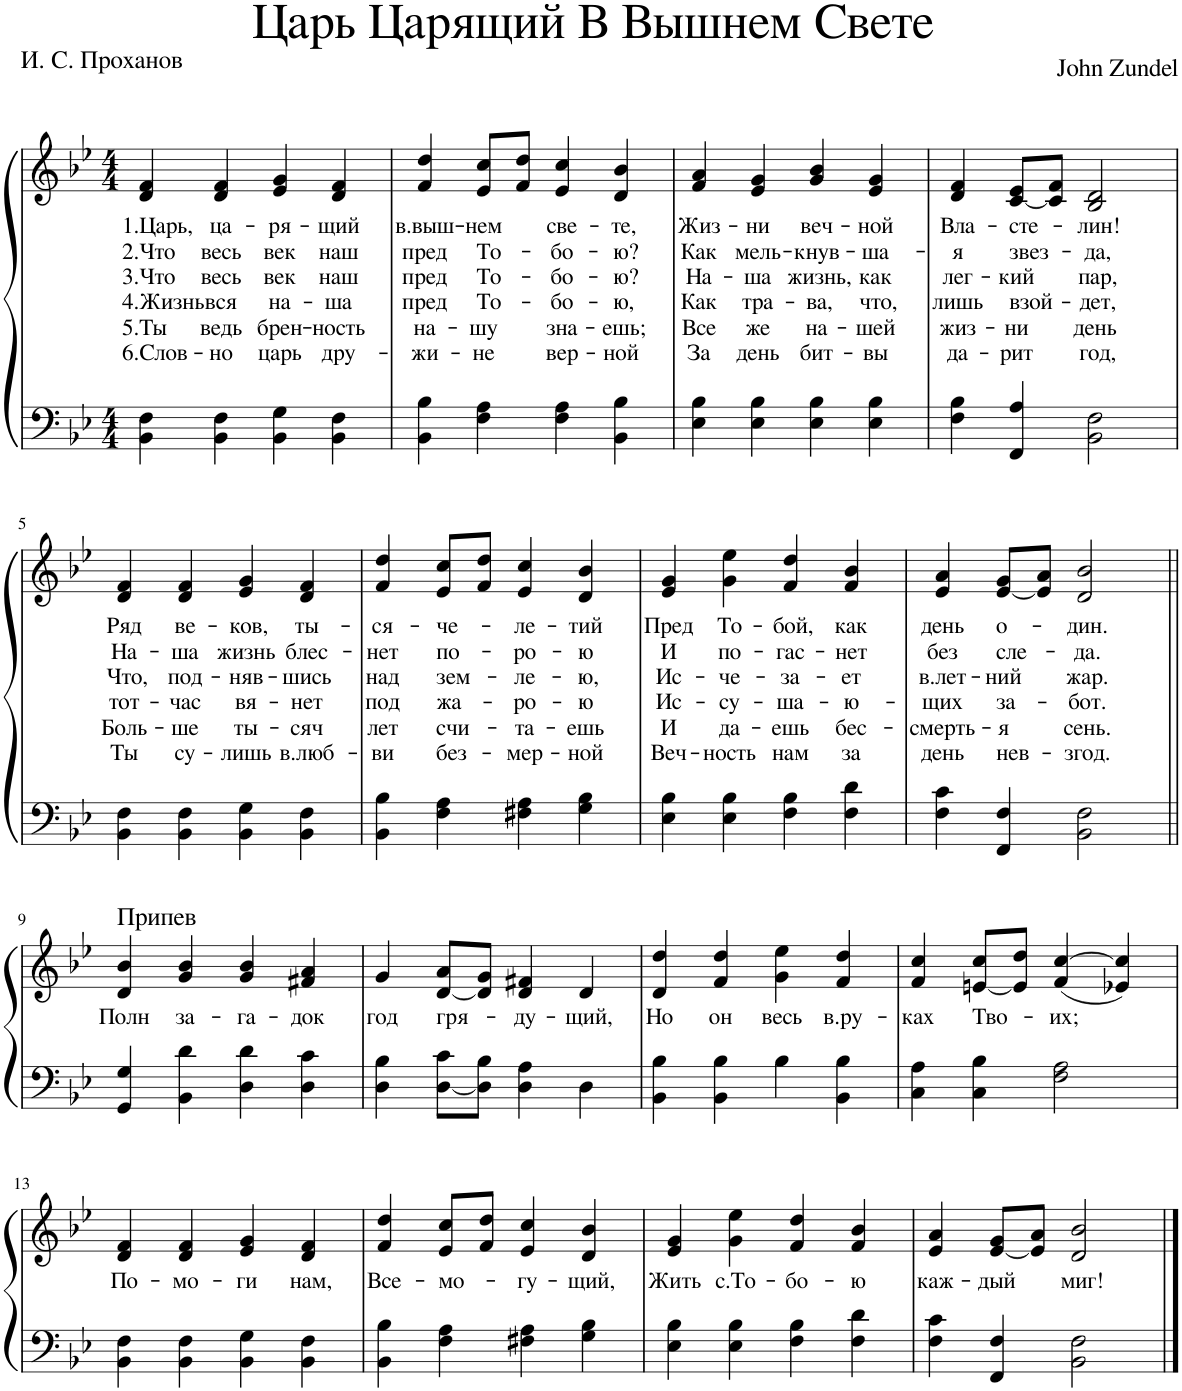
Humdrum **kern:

**kern	**kern	**text	**text	**text	**text	**text	**text
*part1	*part1	*part1	*part1	*part1	*part1	*part1	*part1
*staff2	*staff1	*staff1	*staff1	*staff1	*staff1	*staff1	*staff1
*I"Piano	*	*	*	*	*	*	*
*I'Pno.	*	*	*	*	*	*	*
*clefF4	*clefG2	*	*	*	*	*	*
*k[b-e-]	*k[b-e-]	*	*	*	*	*	*
*M4/4	*M4/4	*	*	*	*	*	*
=1	=1	=1	=1	=1	=1	=1	=1
!	!	!LO:LY:b	!LO:LY:b	!LO:LY:b	!LO:LY:b	!LO:LY:b	!LO:LY:b
4BB-\ 4F\	4d/ 4f/	1.Царь,	2.Что	3.Что	4.Жизнь	5.Ты	6.Слов-
!	!	!LO:LY:b	!LO:LY:b	!LO:LY:b	!LO:LY:b	!LO:LY:b	!LO:LY:b
4BB-\ 4F\	4d/ 4f/	ца-	весь	весь	вся	ведь	-но
!	!	!LO:LY:b	!LO:LY:b	!LO:LY:b	!LO:LY:b	!LO:LY:b	!LO:LY:b
4BB-\ 4G\	4e-/ 4g/	-ря-	век	век	на-	брен-	царь
!	!	!LO:LY:b	!LO:LY:b	!LO:LY:b	!LO:LY:b	!LO:LY:b	!LO:LY:b
4BB-\ 4F\	4d/ 4f/	-щий	наш	наш	-ша	-ность	дру-
=2	=2	=2	=2	=2	=2	=2	=2
!	!	!LO:LY:b	!LO:LY:b	!LO:LY:b	!LO:LY:b	!LO:LY:b	!LO:LY:b
4BB-\ 4B-\	4f/ 4dd/	в.выш-	пред	пред	пред	на-	-жи-
!	!	!LO:LY:b	!LO:LY:b	!LO:LY:b	!LO:LY:b	!LO:LY:b	!LO:LY:b
4F\ 4A\	8e-/ 8cc/L	-нем	То-	То-	То-	-шу	-не
.	8f/ 8dd/J	.	.	.	.	.	.
!	!	!LO:LY:b	!LO:LY:b	!LO:LY:b	!LO:LY:b	!LO:LY:b	!LO:LY:b
4F\ 4A\	4e-/ 4cc/	све-	-бо-	-бо-	-бо-	зна-	вер-
!	!	!LO:LY:b	!LO:LY:b	!LO:LY:b	!LO:LY:b	!LO:LY:b	!LO:LY:b
4BB-\ 4B-\	4d/ 4b-/	-те,	-ю?	-ю?	-ю,	-ешь;	-ной
=3	=3	=3	=3	=3	=3	=3	=3
!	!	!LO:LY:b	!LO:LY:b	!LO:LY:b	!LO:LY:b	!LO:LY:b	!LO:LY:b
4E-\ 4B-\	4f/ 4a/	Жиз-	Как	На-	Как	Все	За
!	!	!LO:LY:b	!LO:LY:b	!LO:LY:b	!LO:LY:b	!LO:LY:b	!LO:LY:b
4E-\ 4B-\	4e-/ 4g/	-ни	мель-	-ша	тра-	же	день
!	!	!LO:LY:b	!LO:LY:b	!LO:LY:b	!LO:LY:b	!LO:LY:b	!LO:LY:b
4E-\ 4B-\	4g/ 4b-/	веч-	-кнув-	жизнь,	-ва,	на-	бит-
!	!	!LO:LY:b	!LO:LY:b	!LO:LY:b	!LO:LY:b	!LO:LY:b	!LO:LY:b
4E-\ 4B-\	4e-/ 4g/	-ной	-ша-	как	что,	-шей	-вы
=4	=4	=4	=4	=4	=4	=4	=4
!	!	!LO:LY:b	!LO:LY:b	!LO:LY:b	!LO:LY:b	!LO:LY:b	!LO:LY:b
4F\ 4B-\	4d/ 4f/	Вла-	-я	лег-	лишь	жиз-	да-
!	!	!LO:LY:b	!LO:LY:b	!LO:LY:b	!LO:LY:b	!LO:LY:b	!LO:LY:b
4FF/ 4A/	[8c/ 8e-/L	-сте-	звез-	-кий	взой-	-ни	-рит
.	8c/] 8f/J	.	.	.	.	.	.
!	!	!LO:LY:b	!LO:LY:b	!LO:LY:b	!LO:LY:b	!LO:LY:b	!LO:LY:b
2BB-\ 2F\	2B-/ 2d/	-лин!	-да,	пар,	-дет,	день	год,
!!LO:LB:g=z
=5	=5	=5	=5	=5	=5	=5	=5
!	!	!LO:LY:b	!LO:LY:b	!LO:LY:b	!LO:LY:b	!LO:LY:b	!LO:LY:b
4BB-\ 4F\	4d/ 4f/	Ряд	На-	Что,	тот-	Боль-	Ты
!	!	!LO:LY:b	!LO:LY:b	!LO:LY:b	!LO:LY:b	!LO:LY:b	!LO:LY:b
4BB-\ 4F\	4d/ 4f/	ве-	-ша	под-	-час	-ше	су-
!	!	!LO:LY:b	!LO:LY:b	!LO:LY:b	!LO:LY:b	!LO:LY:b	!LO:LY:b
4BB-\ 4G\	4e-/ 4g/	-ков,	жизнь	-няв-	вя-	ты-	-лишь
!	!	!LO:LY:b	!LO:LY:b	!LO:LY:b	!LO:LY:b	!LO:LY:b	!LO:LY:b
4BB-\ 4F\	4d/ 4f/	ты-	блес-	-шись	-нет	-сяч	в.люб-
=6	=6	=6	=6	=6	=6	=6	=6
!	!	!LO:LY:b	!LO:LY:b	!LO:LY:b	!LO:LY:b	!LO:LY:b	!LO:LY:b
4BB-\ 4B-\	4f/ 4dd/	-ся-	-нет	над	под	лет	-ви
!	!	!LO:LY:b	!LO:LY:b	!LO:LY:b	!LO:LY:b	!LO:LY:b	!LO:LY:b
4F\ 4A\	8e-/ 8cc/L	-че-	по-	зем-	жа-	счи-	без-
.	8f/ 8dd/J	.	.	.	.	.	.
!	!	!LO:LY:b	!LO:LY:b	!LO:LY:b	!LO:LY:b	!LO:LY:b	!LO:LY:b
4F#X\ 4A\	4e-/ 4cc/	-ле-	-ро-	-ле-	-ро-	-та-	-мер-
!	!	!LO:LY:b	!LO:LY:b	!LO:LY:b	!LO:LY:b	!LO:LY:b	!LO:LY:b
4G\ 4B-\	4d/ 4b-/	-тий	-ю	-ю,	-ю	-ешь	-ной
=7	=7	=7	=7	=7	=7	=7	=7
!	!	!LO:LY:b	!LO:LY:b	!LO:LY:b	!LO:LY:b	!LO:LY:b	!LO:LY:b
4E-\ 4B-\	4e-/ 4g/	Пред	И	Ис-	Ис-	И	Веч-
!	!	!LO:LY:b	!LO:LY:b	!LO:LY:b	!LO:LY:b	!LO:LY:b	!LO:LY:b
4E-\ 4B-\	4g\ 4ee-\	То-	по-	-че-	-су-	да-	-ность
!	!	!LO:LY:b	!LO:LY:b	!LO:LY:b	!LO:LY:b	!LO:LY:b	!LO:LY:b
4F\ 4B-\	4f/ 4dd/	-бой,	-гас-	-за-	-ша-	-ешь	нам
!	!	!LO:LY:b	!LO:LY:b	!LO:LY:b	!LO:LY:b	!LO:LY:b	!LO:LY:b
4F\ 4d\	4f/ 4b-/	как	-нет	-ет	-ю-	бес-	за
=8	=8	=8	=8	=8	=8	=8	=8
!	!	!LO:LY:b	!LO:LY:b	!LO:LY:b	!LO:LY:b	!LO:LY:b	!LO:LY:b
4F\ 4c\	4e-/ 4a/	день	без	в.лет-	-щих	-смерть-	день
!	!	!LO:LY:b	!LO:LY:b	!LO:LY:b	!LO:LY:b	!LO:LY:b	!LO:LY:b
4FF/ 4F/	[8e-/ 8g/L	о-	сле-	-ний	за-	-я	нев-
.	8e-/] 8a/J	.	.	.	.	.	.
!	!	!LO:LY:b	!LO:LY:b	!LO:LY:b	!LO:LY:b	!LO:LY:b	!LO:LY:b
2BB-\ 2F\	2d/ 2b-/	-дин.	-да.	жар.	-бот.	сень.	-згод.
!!LO:LB:g=z
=9||	=9||	=9||	=9||	=9||	=9||	=9||	=9||
!	!LO:TX:a:t=Припев	!	!	!	!	!	!
!	!	!LO:LY:b	!	!	!	!	!
4GG/ 4G/	4d/ 4b-/	Полн	.	.	.	.	.
!	!	!LO:LY:b	!	!	!	!	!
4BB-\ 4d\	4g/ 4b-/	за-	.	.	.	.	.
!	!	!LO:LY:b	!	!	!	!	!
4D\ 4d\	4g/ 4b-/	-га-	.	.	.	.	.
!	!	!LO:LY:b	!	!	!	!	!
4D\ 4c\	4f#X/ 4a/	-док	.	.	.	.	.
=10	=10	=10	=10	=10	=10	=10	=10
!	!	!LO:LY:b	!	!	!	!	!
4D\ 4B-\	4g/	год	.	.	.	.	.
!	!	!LO:LY:b	!	!	!	!	!
[8D\ 8c\L	[8d/ 8a/L	гря-	.	.	.	.	.
8D\] 8B-\J	8d/] 8g/J	.	.	.	.	.	.
!	!	!LO:LY:b	!	!	!	!	!
4D\ 4A\	4d/ 4f#X/	-ду-	.	.	.	.	.
!	!	!LO:LY:b	!	!	!	!	!
4D\	4d/	-щий,	.	.	.	.	.
=11	=11	=11	=11	=11	=11	=11	=11
!	!	!LO:LY:b	!	!	!	!	!
4BB-\ 4B-\	4d/ 4dd/	Но	.	.	.	.	.
!	!	!LO:LY:b	!	!	!	!	!
4BB-\ 4B-\	4f/ 4dd/	он	.	.	.	.	.
!	!	!LO:LY:b	!	!	!	!	!
4B-\	4g\ 4ee-\	весь	.	.	.	.	.
!	!	!LO:LY:b	!	!	!	!	!
4BB-\ 4B-\	4f/ 4dd/	в.ру-	.	.	.	.	.
=12	=12	=12	=12	=12	=12	=12	=12
!	!	!LO:LY:b	!	!	!	!	!
4C\ 4A\	4f/ 4cc/	-ках	.	.	.	.	.
!	!	!LO:LY:b	!	!	!	!	!
4C\ 4B-\	[8en/ 8cc/L	Тво-	.	.	.	.	.
.	8e/] 8dd/J	.	.	.	.	.	.
!	!	!LO:LY:b	!	!	!	!	!
2F\ 2A\	(<4f/ [4cc/	-их;	.	.	.	.	.
.	4e-X/ 4cc/])	.	.	.	.	.	.
!!LO:LB:g=z
=13	=13	=13	=13	=13	=13	=13	=13
!	!	!LO:LY:b	!	!	!	!	!
4BB-\ 4F\	4d/ 4f/	По-	.	.	.	.	.
!	!	!LO:LY:b	!	!	!	!	!
4BB-\ 4F\	4d/ 4f/	-мо-	.	.	.	.	.
!	!	!LO:LY:b	!	!	!	!	!
4BB-\ 4G\	4e-/ 4g/	-ги	.	.	.	.	.
!	!	!LO:LY:b	!	!	!	!	!
4BB-\ 4F\	4d/ 4f/	нам,	.	.	.	.	.
=14	=14	=14	=14	=14	=14	=14	=14
!	!	!LO:LY:b	!	!	!	!	!
4BB-\ 4B-\	4f/ 4dd/	Все-	.	.	.	.	.
!	!	!LO:LY:b	!	!	!	!	!
4F\ 4A\	8e-/ 8cc/L	-мо-	.	.	.	.	.
.	8f/ 8dd/J	.	.	.	.	.	.
!	!	!LO:LY:b	!	!	!	!	!
4F#X\ 4A\	4e-/ 4cc/	-гу-	.	.	.	.	.
!	!	!LO:LY:b	!	!	!	!	!
4G\ 4B-\	4d/ 4b-/	-щий,	.	.	.	.	.
=15	=15	=15	=15	=15	=15	=15	=15
!	!	!LO:LY:b	!	!	!	!	!
4E-\ 4B-\	4e-/ 4g/	Жить	.	.	.	.	.
!	!	!LO:LY:b	!	!	!	!	!
4E-\ 4B-\	4g\ 4ee-\	с.То-	.	.	.	.	.
!	!	!LO:LY:b	!	!	!	!	!
4F\ 4B-\	4f/ 4dd/	-бо-	.	.	.	.	.
!	!	!LO:LY:b	!	!	!	!	!
4F\ 4d\	4f/ 4b-/	-ю	.	.	.	.	.
=16	=16	=16	=16	=16	=16	=16	=16
!	!	!LO:LY:b	!	!	!	!	!
4F\ 4c\	4e-/ 4a/	каж-	.	.	.	.	.
!	!	!LO:LY:b	!	!	!	!	!
4FF/ 4F/	[8e-/ 8g/L	-дый	.	.	.	.	.
.	8e-/] 8a/J	.	.	.	.	.	.
!	!	!LO:LY:b	!	!	!	!	!
2BB-\ 2F\	2d/ 2b-/	миг!	.	.	.	.	.
==	==	==	==	==	==	==	==
*-	*-	*-	*-	*-	*-	*-	*-
